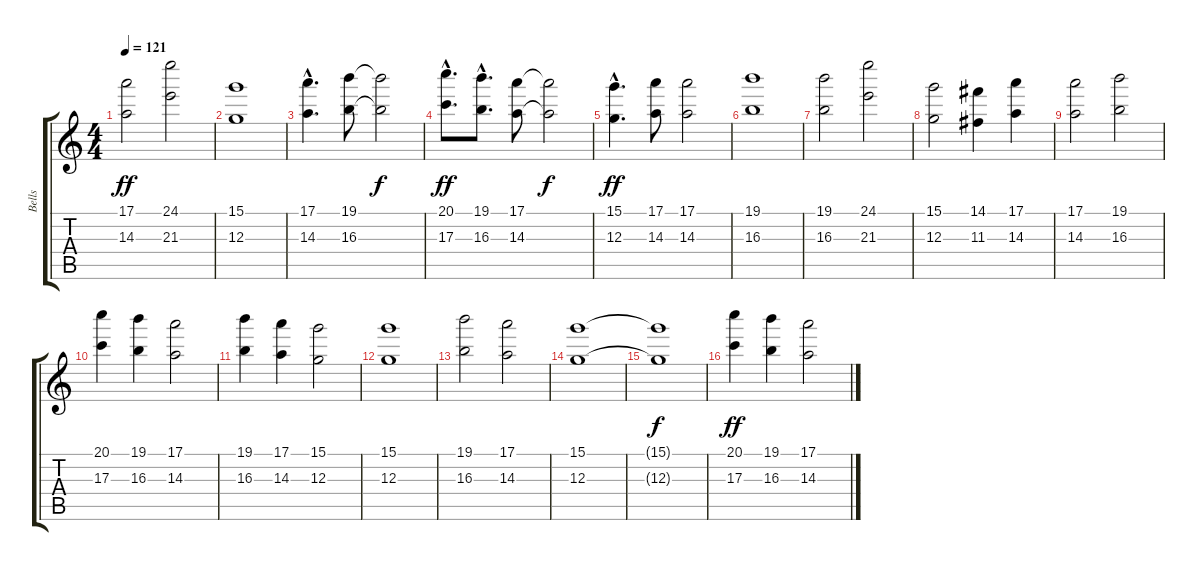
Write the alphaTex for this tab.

\track ("Bells" "Bells") {instrument fx3crystal}
\staff {score tabs}
\tuning (E5 B4 G4 D4 A3 E3) {hide}
\ts (4 4)
\tempo 121
\clef g2
\ks c
(17.1 14.3).2{dy ff} (24.1 21.3).2 |
(15.1 12.3).1 |
(17.1{hac} 14.3{hac}).4{d} (19.1 16.3).8 (19.1{t} 16.3{t}).2{dy f} |
(20.1{hac} 17.3{hac}).8{d dy ff} (19.1{hac} 16.3{hac}).8{d} (17.1 14.3).8 (17.1{t} 14.3{t}).2{dy f} |
(15.1{hac} 12.3{hac}).4{d dy ff balance 12} (17.1 14.3).8 (17.1 14.3).2 |
(19.1 16.3).1 |
(19.1 16.3).2 (24.1 21.3).2 |
(15.1 12.3).2 (14.1 11.3).4 (17.1 14.3).4 |
(17.1 14.3).2 (19.1 16.3).2 |
(20.1 17.3).4 (19.1 16.3).4 (17.1 14.3).2 |
(19.1 16.3).4 (17.1 14.3).4 (15.1 12.3).2 |
(15.1 12.3).1 |
(19.1 16.3).2 (17.1 14.3).2 |
(15.1 12.3).1 |
(15.1{t} 12.3{t}).1{dy f} |
(20.1 17.3).4{dy ff} (19.1 16.3).4 (17.1 14.3).2
